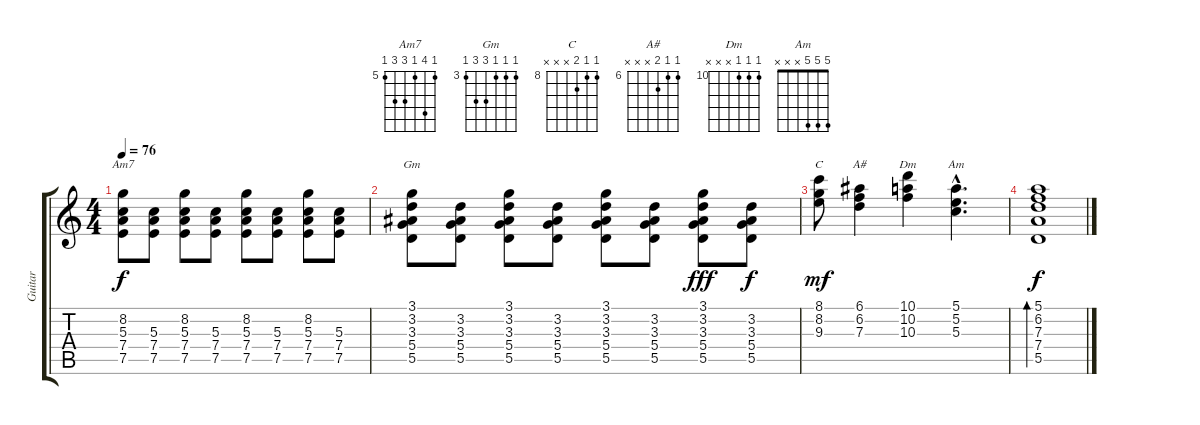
\track ("Guitar" "Guitar") {instrument acousticguitarnylon}
\staff {score tabs}
\tuning (E4 B3 G3 D3 A2 E2) {hide}
\chord ("Am7" 5 8 5 7 7 5) {firstfret 5}
\chord ("Gm" 3 3 3 5 5 3) {firstfret 3}
\chord ("C" 8 8 9 x x x) {firstfret 8}
\chord ("A#" 6 6 7 x x x) {firstfret 6}
\chord ("Dm" 10 10 10 x x x) {firstfret 10}
\chord ("Am" 5 5 5 x x x)
\ts (4 4)
\tempo 76
\clef g2
\ks c
(8.2 5.3 7.4 7.5).8{ch "Am7" dy f} (5.3 7.4 7.5).8 (8.2 5.3 7.4 7.5).8 (5.3 7.4 7.5).8 (8.2 5.3 7.4 7.5).8 (5.3 7.4 7.5).8 (8.2 5.3 7.4 7.5).8 (5.3 7.4 7.5).8 |
(3.1 3.2 3.3 5.4 5.5).8{ch "Gm"} (3.2 3.3 5.4 5.5).8 (3.1 3.2 3.3 5.4 5.5).8 (3.2 3.3 5.4 5.5).8 (3.1 3.2 3.3 5.4 5.5).8 (3.2 3.3 5.4 5.5).8 (3.1 3.2 3.3 5.4 5.5).8{dy fff} (3.2 3.3 5.4 5.5).8{dy f} |
(8.1 8.2 9.3).8{ch "C" dy mf} (6.1 6.2 7.3).4{ch "A#"} (10.1 10.2 10.3).4{ch "Dm"} (5.1{hac} 5.2{hac} 5.3{hac}).4{d ch "Am"} |
(5.1 6.2 7.3 7.4 5.5).1{bd 240 dy f}
